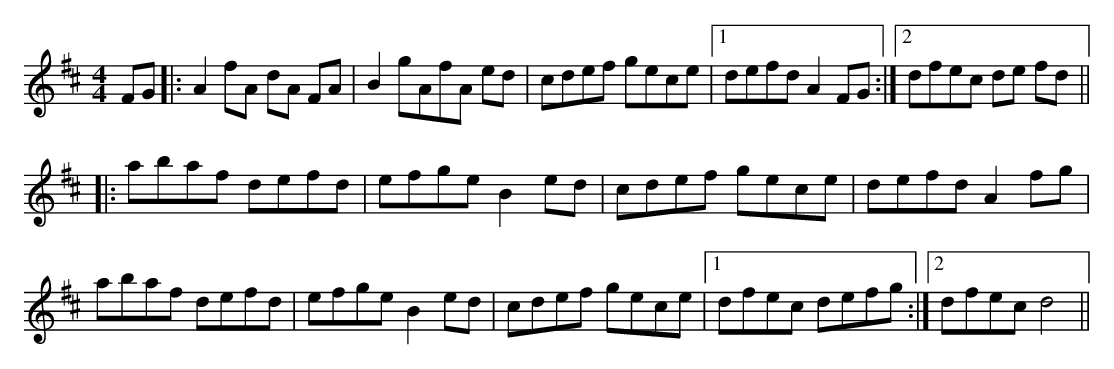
X:1
M:4/4
K:D
FG|:A2 fA dA FA|B2gAfA ed|cdef gece|1 defd A2 FG:|2 dfec de fd||
|:abaf defd|efge B2 ed|cdef gece|defd A2 fg|
abaf defd|efge B2 ed|cdef gece|1 dfec defg:|2 dfec d4||
